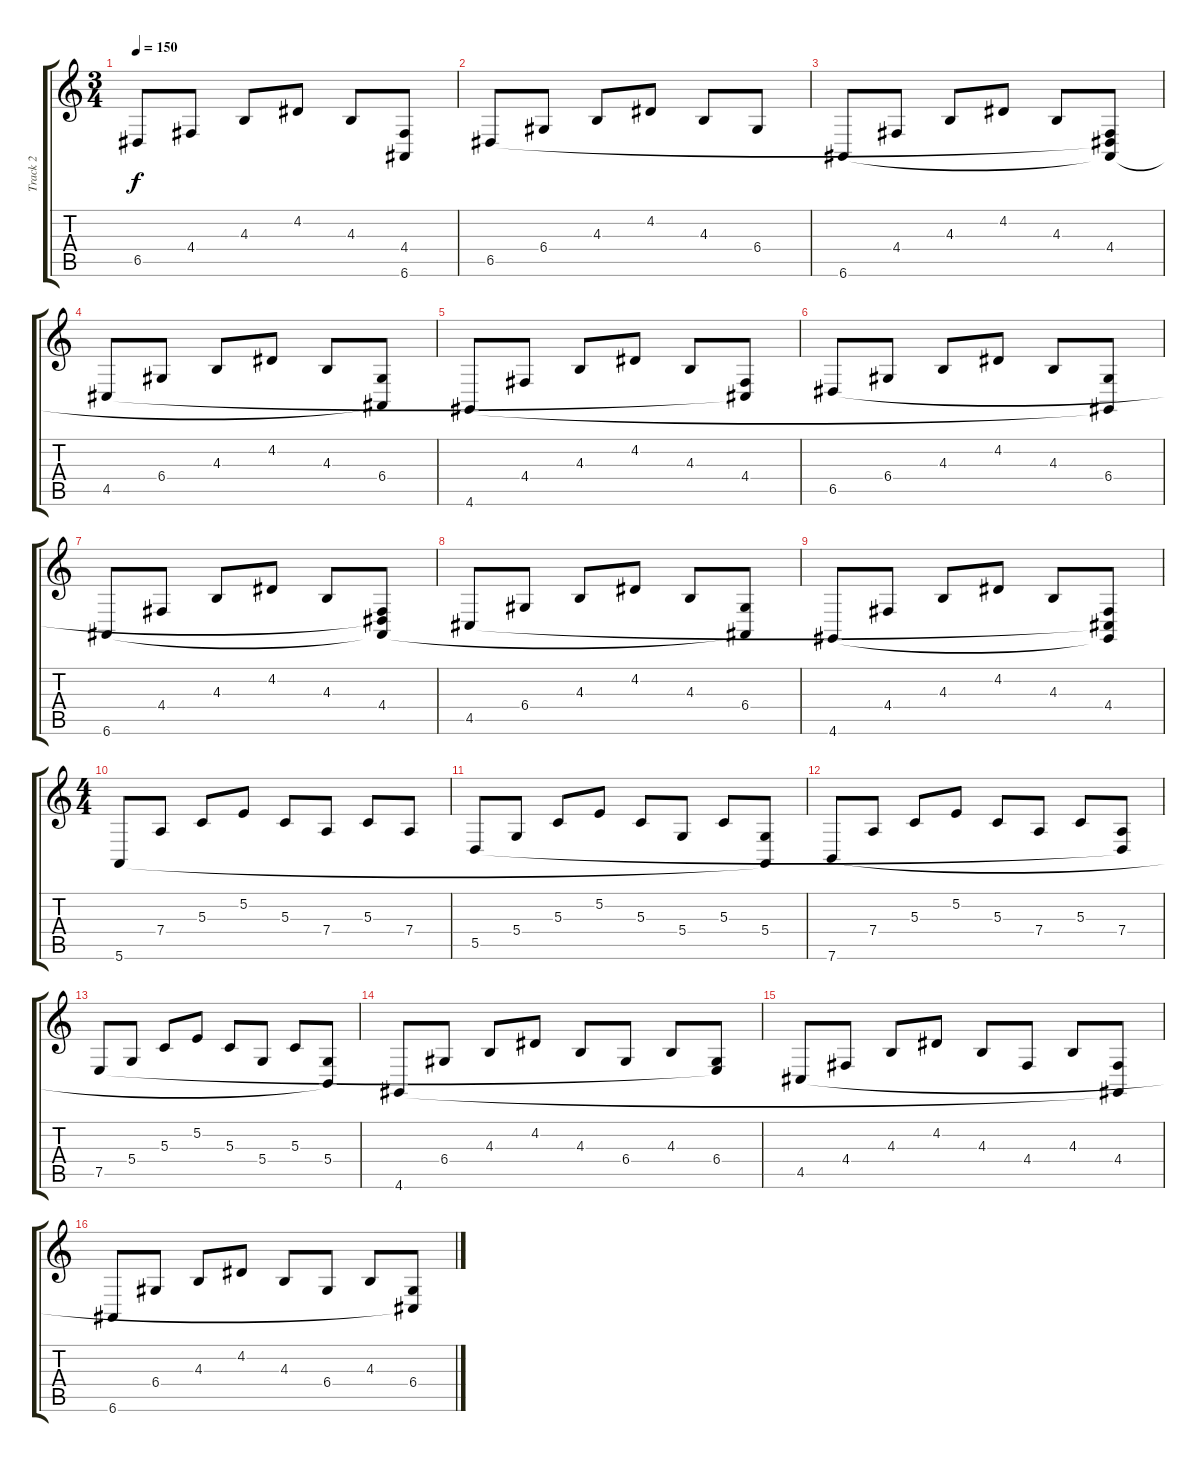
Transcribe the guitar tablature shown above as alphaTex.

\track ("Track 2" "Track 2") {instrument tremolostrings}
\staff {score tabs}
\tuning (E4 B3 G3 D3 A2 E2) {hide}
\ts (3 4)
\tempo 150
\clef g2
\ks c
6.5.8{dy f} 4.4.8 4.3.8 4.2.8 4.3.8 (4.4 6.6{t}).8 |
6.5.8 6.4.8 4.3.8 4.2.8 4.3.8 6.4.8 |
6.6.8 4.4.8 4.3.8 4.2.8 4.3.8 (4.4 6.5{t} 6.6{t}).8 |
4.5.8 6.4.8 4.3.8 4.2.8 4.3.8 (6.4 6.6{t}).8 |
4.6.8 4.4.8 4.3.8 4.2.8 4.3.8 (4.4 4.5{t}).8 |
6.5.8 6.4.8 4.3.8 4.2.8 4.3.8 (6.4 4.6{t}).8 |
6.6.8 4.4.8 4.3.8 4.2.8 4.3.8 (4.4 6.5{t} 6.6{t}).8 |
4.5.8 6.4.8 4.3.8 4.2.8 4.3.8 (6.4 6.6{t}).8 |
4.6.8 4.4.8 4.3.8 4.2.8 4.3.8 (4.4 4.5{t} 4.6{t}).8 |
\ts (4 4)
5.6.8 7.4.8 5.3.8 5.2.8 5.3.8 7.4.8 5.3.8 7.4.8 |
5.5.8 5.4.8 5.3.8 5.2.8 5.3.8 5.4.8 5.3.8 (5.4 5.6{t}).8 |
7.6.8 7.4.8 5.3.8 5.2.8 5.3.8 7.4.8 5.3.8 (7.4 5.5{t}).8 |
7.5.8 5.4.8 5.3.8 5.2.8 5.3.8 5.4.8 5.3.8 (5.4 7.6{t}).8 |
4.6.8 6.4.8 4.3.8 4.2.8 4.3.8 6.4.8 4.3.8 (6.4 7.5{t}).8 |
4.5.8 4.4.8 4.3.8 4.2.8 4.3.8 4.4.8 4.3.8 (4.4 4.6{t}).8 |
6.6.8 6.4.8 4.3.8 4.2.8 4.3.8 6.4.8 4.3.8 (6.4 4.5{t}).8
